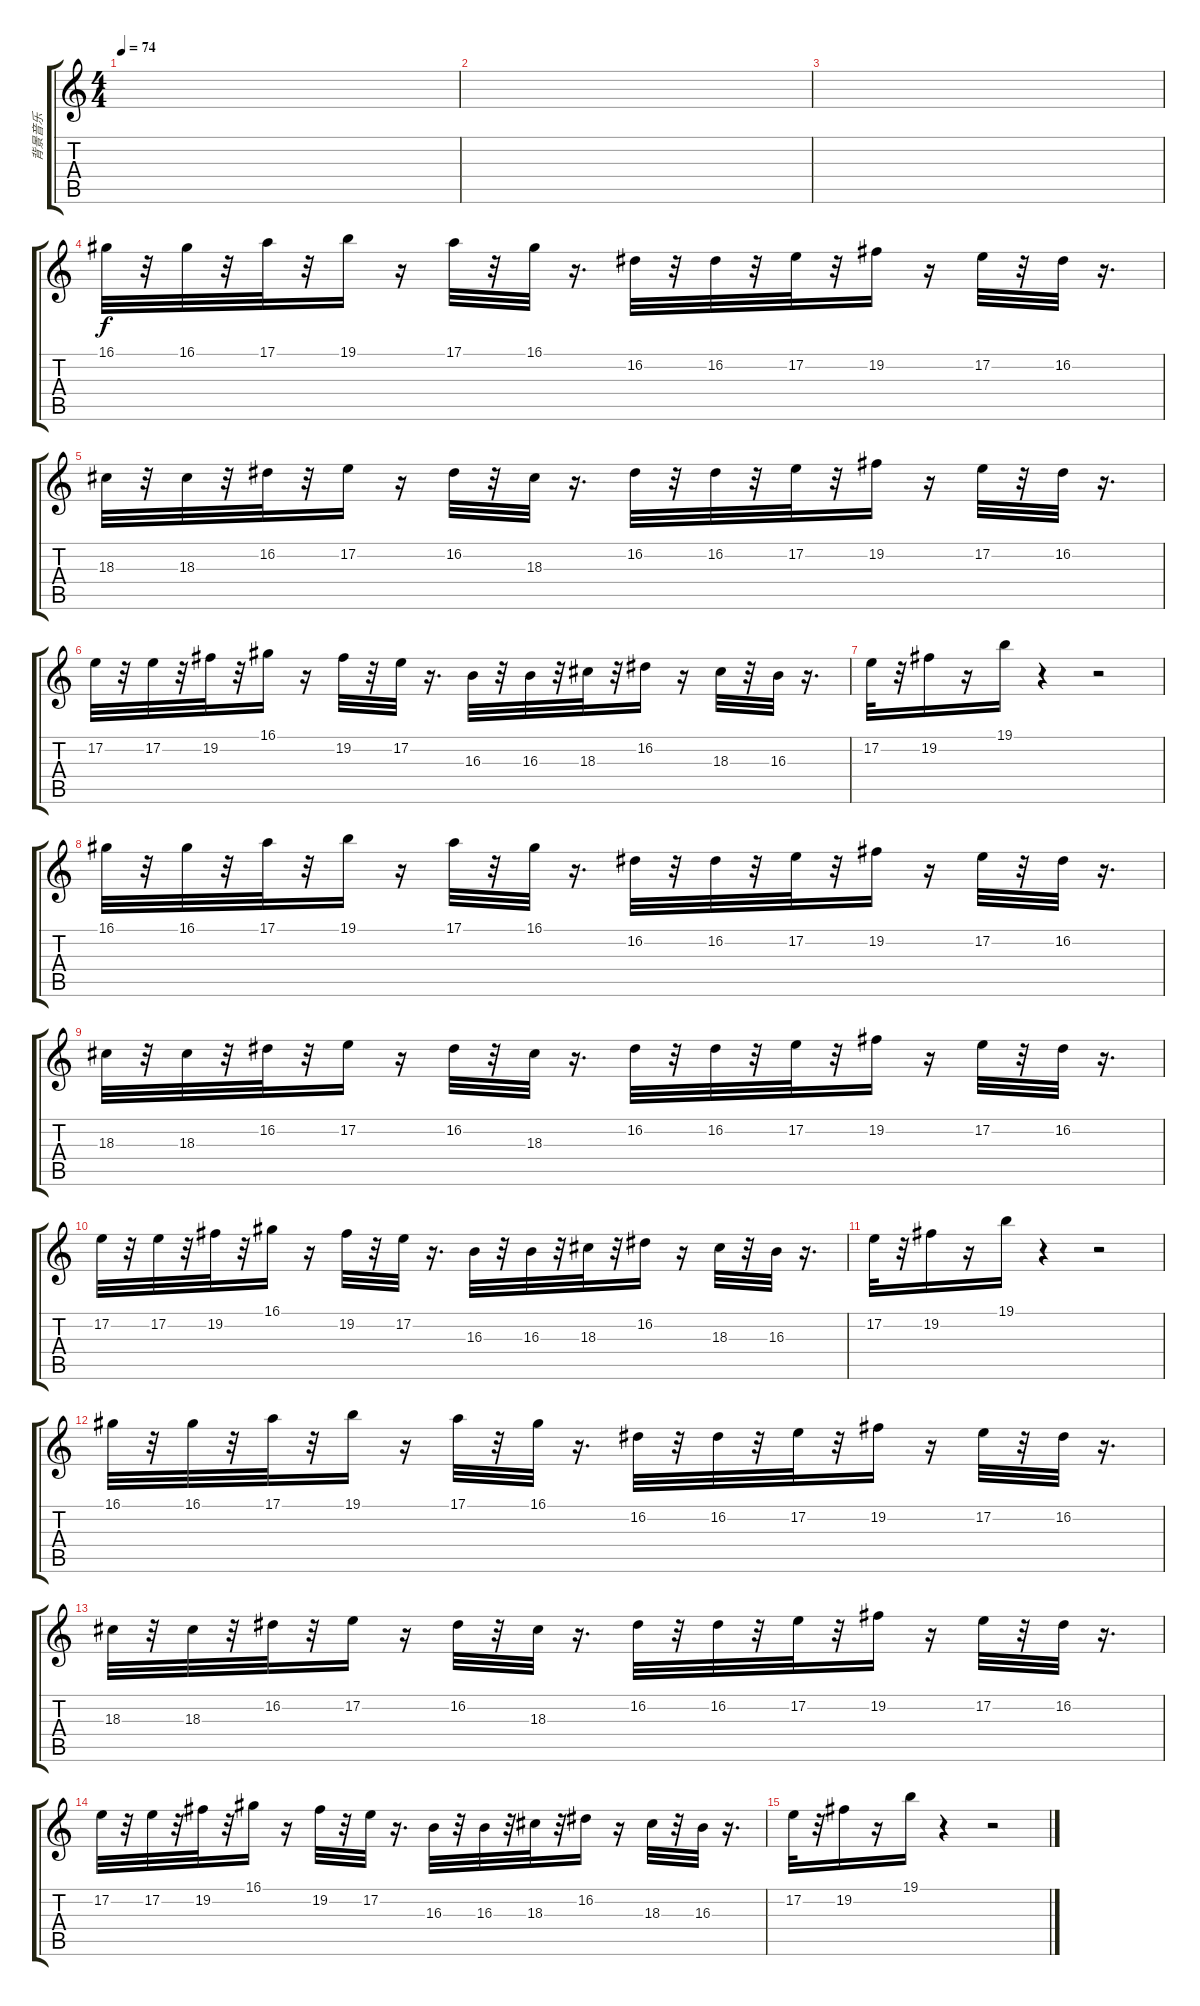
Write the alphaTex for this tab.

\track ("背景音乐" "背景音乐") {instrument piccolo}
\staff {score tabs}
\tuning (E4 B3 G3 D3 A2 E2) {hide}
\ts (4 4)
\tempo 74
\clef g2
\ks c
|
|
|
16.1.32 r.32 16.1.32 r.32 17.1.32 r.32 19.1.16 r.16 17.1.32 r.32 16.1.32 r.16{d} 16.2.32 r.32 16.2.32 r.32 17.2.32 r.32 19.2.16 r.16 17.2.32 r.32 16.2.32 r.16{d} |
18.3.32 r.32 18.3.32 r.32 16.2.32 r.32 17.2.16 r.16 16.2.32 r.32 18.3.32 r.16{d} 16.2.32 r.32 16.2.32 r.32 17.2.32 r.32 19.2.16 r.16 17.2.32 r.32 16.2.32 r.16{d} |
17.2.32 r.32 17.2.32 r.32 19.2.32 r.32 16.1.16 r.16 19.2.32 r.32 17.2.32 r.16{d} 16.3.32 r.32 16.3.32 r.32 18.3.32 r.32 16.2.16 r.16 18.3.32 r.32 16.3.32 r.16{d} |
17.2.32 r.32 19.2.16 r.16 19.1.16 r.4 r.2 |
16.1.32{volume 15} r.32 16.1.32 r.32 17.1.32 r.32 19.1.16 r.16 17.1.32 r.32 16.1.32 r.16{d} 16.2.32 r.32 16.2.32 r.32 17.2.32 r.32 19.2.16 r.16 17.2.32 r.32 16.2.32 r.16{d} |
18.3.32 r.32 18.3.32 r.32 16.2.32 r.32 17.2.16 r.16 16.2.32 r.32 18.3.32 r.16{d} 16.2.32 r.32 16.2.32 r.32 17.2.32 r.32 19.2.16 r.16 17.2.32 r.32 16.2.32 r.16{d} |
17.2.32 r.32 17.2.32 r.32 19.2.32 r.32 16.1.16 r.16 19.2.32 r.32 17.2.32 r.16{d} 16.3.32 r.32 16.3.32 r.32 18.3.32 r.32 16.2.16 r.16 18.3.32 r.32 16.3.32 r.16{d} |
17.2.32 r.32 19.2.16 r.16 19.1.16 r.4 r.2 |
16.1.32 r.32 16.1.32 r.32 17.1.32 r.32 19.1.16 r.16 17.1.32 r.32 16.1.32 r.16{d} 16.2.32 r.32 16.2.32 r.32 17.2.32 r.32 19.2.16 r.16 17.2.32 r.32 16.2.32 r.16{d} |
18.3.32 r.32 18.3.32 r.32 16.2.32 r.32 17.2.16 r.16 16.2.32 r.32 18.3.32 r.16{d} 16.2.32 r.32 16.2.32 r.32 17.2.32 r.32 19.2.16 r.16 17.2.32 r.32 16.2.32 r.16{d} |
17.2.32 r.32 17.2.32 r.32 19.2.32 r.32 16.1.16 r.16 19.2.32 r.32 17.2.32 r.16{d} 16.3.32 r.32 16.3.32 r.32 18.3.32 r.32 16.2.16 r.16 18.3.32 r.32 16.3.32 r.16{d} |
17.2.32 r.32 19.2.16 r.16 19.1.16 r.4 r.2
